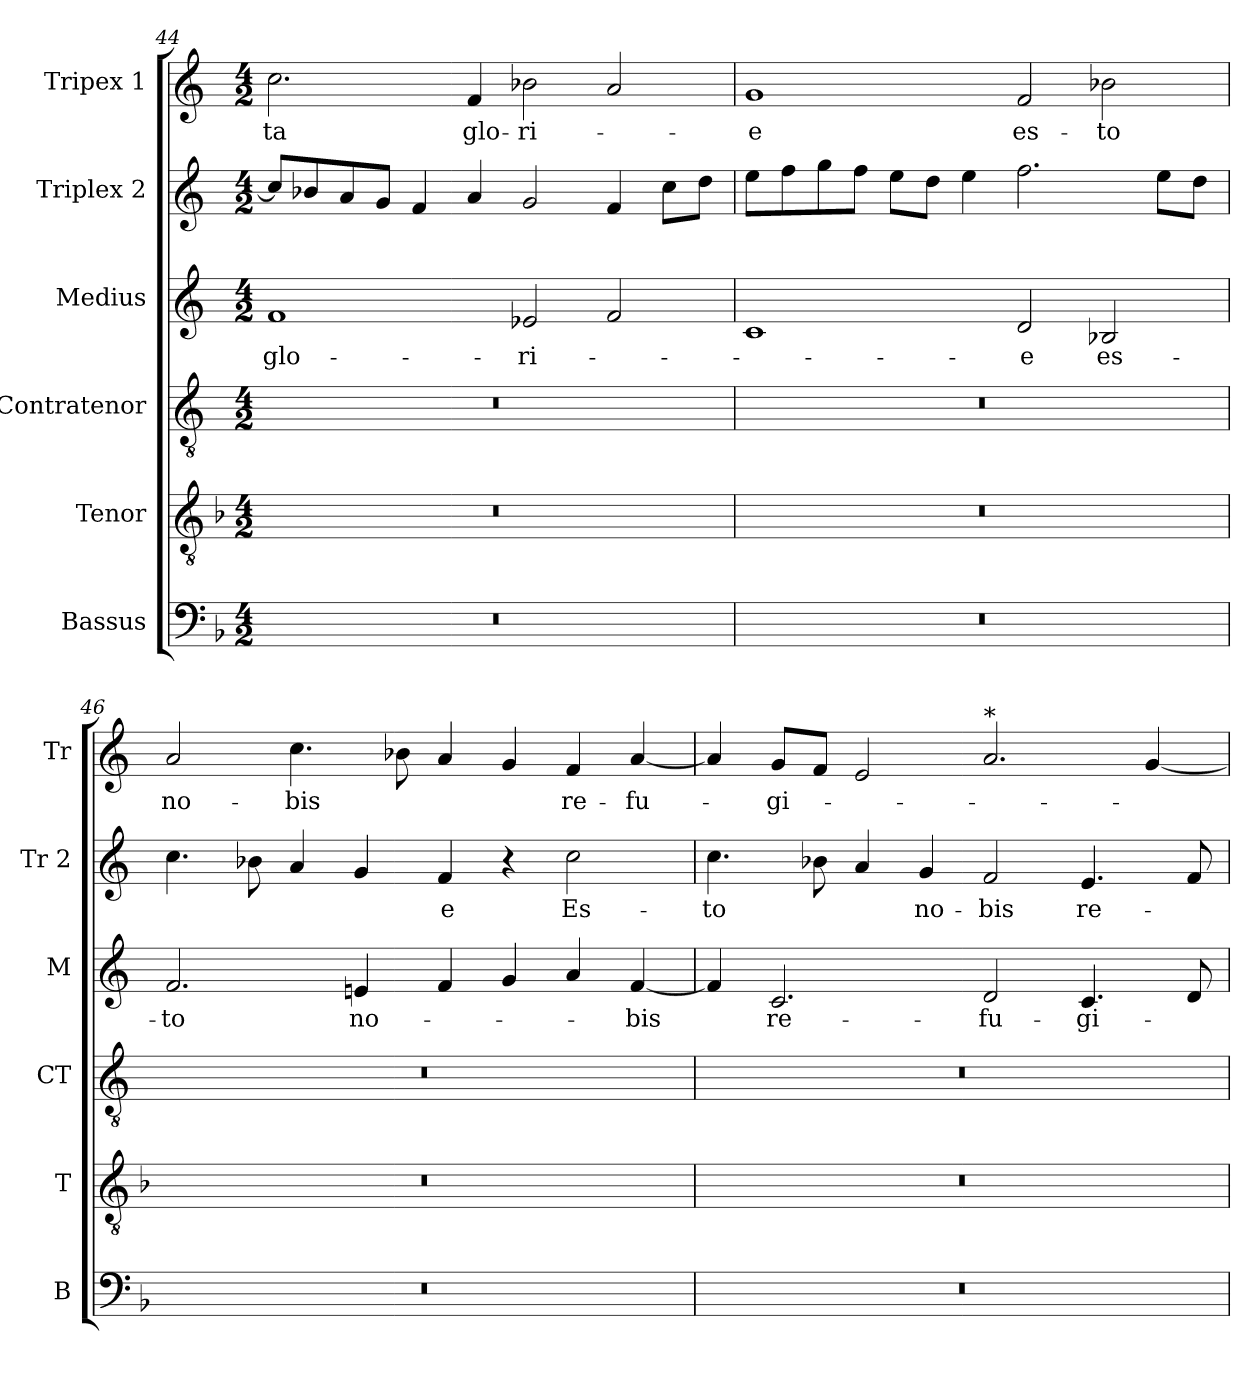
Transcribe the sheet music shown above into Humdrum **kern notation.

**kern	**kern	**kern	**kern	**text	**kern	**text	**kern	**text
*part6	*part5	*part4	*part3	*part3	*part2	*part2	*part1	*part1
*staff6	*staff5	*staff4	*staff3	*staff3	*staff2	*staff2	*staff1	*staff1
*I"Bassus	*I"Tenor	*I"Contratenor	*I"Medius	*	*I"Triplex 2	*	*I"Tripex 1	*
*I'B	*I'T	*I'CT	*I'M	*	*I'Tr 2	*	*I'Tr	*
!!LO:PB:g=z
*clefF4	*clefGv2	*clefGv2	*clefG2	*	*clefG2	*	*clefG2	*
*	*ITrd7c12	*ITrd7c12	*	*	*	*	*	*
*k[b-]	*k[b-]	*k[]	*k[]	*	*k[]	*	*k[]	*
*F:	*F:	*C:	*C:	*	*C:	*	*C:	*
*M4/2	*M4/2	*M4/2	*M4/2	*	*M4/2	*	*M4/2	*
=44	=44	=44	=44	=44	=44	=44	=44	=44
!LO:N:vis=1	!LO:N:vis=1	!LO:N:vis=1	!	!	!	!	!	!
!	!	!	!	!LO:LY:b:color=#FF0000	!	!	!	!
!	!	!	!	!	!	!	!	!LO:LY:b:color=#FF0000
0r	0r	0r	1fi	glo-	8cci/L]	.	2.cci\	-ta
.	.	.	.	.	8b-Xi/	.	.	.
.	.	.	.	.	8ai/	.	.	.
.	.	.	.	.	8gi/J	.	.	.
.	.	.	.	.	4fi/	.	.	.
!	!	!	!	!	!	!	!	!LO:LY:b:color=#FF0000
.	.	.	.	.	4ai/	.	4fi/	glo-
!	!	!	!	!LO:LY:b:color=#FF0000	!	!	!	!
!	!	!	!	!	!	!	!	!LO:LY:b:color=#FF0000
.	.	.	2e-Xi/	-ri-	2gi/	.	2b-Xi\	-ri-
.	.	.	2fi/	.	4fi/	.	2ai/	.
.	.	.	.	.	8cci\L	.	.	.
.	.	.	.	.	8ddi\J	.	.	.
=45	=45	=45	=45	=45	=45	=45	=45	=45
!LO:N:vis=1	!LO:N:vis=1	!LO:N:vis=1	!	!	!	!	!	!
!	!	!	!	!	!	!	!	!LO:LY:b:color=#FF0000
0r	0r	0r	1ci	.	8eei\L	.	1gi	-e
.	.	.	.	.	8ffi\	.	.	.
.	.	.	.	.	8ggi\	.	.	.
.	.	.	.	.	8ffi\J	.	.	.
.	.	.	.	.	8eei\L	.	.	.
.	.	.	.	.	8ddi\J	.	.	.
.	.	.	.	.	4eei\	.	.	.
!	!	!	!	!LO:LY:b:color=#FF0000	!	!	!	!
!	!	!	!	!	!	!	!	!LO:LY:b:color=#FF0000
.	.	.	2di/	-e	2.ffi\	.	2fi/	es-
!	!	!	!	!LO:LY:b:color=#FF0000	!	!	!	!
!	!	!	!	!	!	!	!	!LO:LY:b:color=#FF0000
.	.	.	2B-Xi/	es-	.	.	2b-Xi\	-to
.	.	.	.	.	8eei\L	.	.	.
.	.	.	.	.	8ddi\J	.	.	.
=46	=46	=46	=46	=46	=46	=46	=46	=46
!LO:N:vis=1	!LO:N:vis=1	!LO:N:vis=1	!	!	!	!	!	!
!	!	!	!	!LO:LY:b:color=#FF0000	!	!	!	!
!	!	!	!	!	!	!	!	!LO:LY:b:color=#FF0000
0r	0r	0r	2.fi/	-to	4.cci\	.	2ai/	no-
.	.	.	.	.	8b-Xi\	.	.	.
!	!	!	!	!	!	!	!	!LO:LY:b:color=#FF0000
.	.	.	.	.	4ai/	.	4.cci\	-bis
!	!	!	!	!LO:LY:b:color=#FF0000	!	!	!	!
.	.	.	4eni/	no-	4gi/	.	.	.
.	.	.	.	.	.	.	8b-Xi\	.
!	!	!	!	!	!	!LO:LY:b:color=#FF0000	!	!
.	.	.	4fi/	.	4fi/	-e	4ai/	.
.	.	.	4gi/	.	4r	.	4gi/	.
!	!	!	!	!	!	!LO:LY:b:color=#FF0000	!	!
!	!	!	!	!	!	!	!	!LO:LY:b:color=#FF0000
.	.	.	4ai/	.	2cci\	Es-	4fi/	re-
!	!	!	!	!LO:LY:b:color=#FF0000	!	!	!	!
!	!	!	!	!	!	!	!	!LO:LY:b:color=#FF0000
.	.	.	[<4fi/	-bis	.	.	[<4ai/	-fu-
!!LO:LB:g=z
=47	=47	=47	=47	=47	=47	=47	=47	=47
!LO:N:vis=1	!LO:N:vis=1	!LO:N:vis=1	!	!	!	!	!	!
!	!	!	!	!	!	!LO:LY:b:color=#FF0000	!	!
0r	0r	0r	4fi/]	.	4.cci\	-to	4ai/]	.
!	!	!	!	!LO:LY:b:color=#FF0000	!	!	!	!
!	!	!	!	!	!	!	!	!LO:LY:b:color=#FF0000
.	.	.	2.ci/	re-	.	.	8gi/L	-gi-
.	.	.	.	.	8b-Xi\	.	8fi/J	.
.	.	.	.	.	4ai/	.	2ei/	.
!	!	!	!	!	!	!LO:LY:b:color=#FF0000	!	!
.	.	.	.	.	4gi/	no-	.	.
!	!	!	!	!LO:LY:b:color=#FF0000	!	!	!	!
!	!	!	!	!	!	!	!LO:TX:a:i:t=*	!
!	!	!	!	!	!	!LO:LY:b:color=#FF0000	!	!
.	.	.	2di/	-fu-	2fi/	-bis	2.ai/	.
!	!	!	!	!LO:LY:b:color=#FF0000	!	!	!	!
!	!	!	!	!	!	!LO:LY:b:color=#FF0000	!	!
.	.	.	4.ci/	-gi-	4.ei/	re-	.	.
.	.	.	.	.	.	.	[<4gi/	.
.	.	.	8di/	.	8fi/	.	.	.
=	=	=	=	=	=	=	=	=
*-	*-	*-	*-	*-	*-	*-	*-	*-
